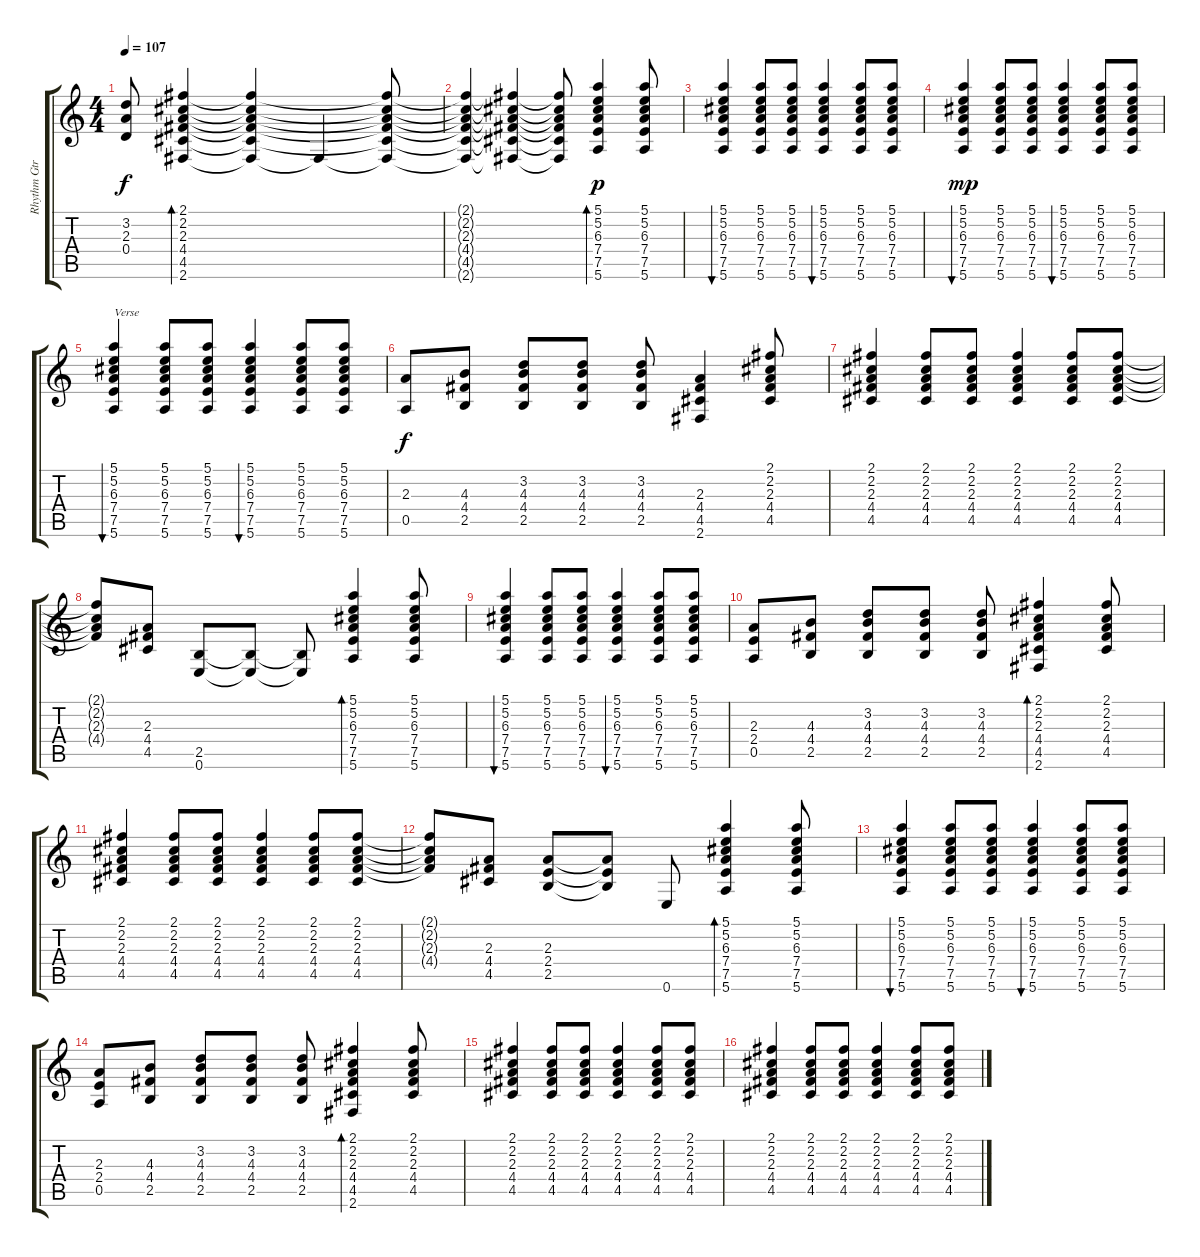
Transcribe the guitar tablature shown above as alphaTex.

\track ("Rhythm Gtr." "Rhythm Gtr") {instrument acousticguitarsteel}
\staff {score tabs}
\tuning (E4 B3 G3 D3 A2 E2) {hide}
\ts (4 4)
\tempo 107
\clef g2
\ks c
(3.2{t} 2.3{t} 0.4{t}).8{dy f} (2.1 2.2 2.3 4.4 4.5 2.6).4{bd 60} (2.1{t} 2.2{t} 2.3{t} 4.4{t} 4.5{t} 2.6{t}).4 2.6{t}.4 (2.1{t} 2.2{t} 2.3{t} 4.4{t} 4.5{t} 2.6{t}).8 |
(2.1{t} 2.2{t} 2.3{t} 4.4{t} 4.5{t} 2.6{t}).4 (2.1{t} 2.2{t} 2.3{t} 4.4{t} 4.5{t} 2.6{t}).4 (2.1{t} 2.2{t} 2.3{t} 4.4{t} 4.5{t} 2.6{t}).8 (5.1 5.2 6.3 7.4 7.5 5.6).4{bd 120 dy p} (5.1 5.2 6.3 7.4 7.5 5.6).8 |
(5.1 5.2 6.3 7.4 7.5 5.6).4{bu 30} (5.1 5.2 6.3 7.4 7.5 5.6).8 (5.1 5.2 6.3 7.4 7.5 5.6).8 (5.1 5.2 6.3 7.4 7.5 5.6).4{bu 30} (5.1 5.2 6.3 7.4 7.5 5.6).8 (5.1 5.2 6.3 7.4 7.5 5.6).8 |
(5.1 5.2 6.3 7.4 7.5 5.6).4{bu 30 dy mp} (5.1 5.2 6.3 7.4 7.5 5.6).8 (5.1 5.2 6.3 7.4 7.5 5.6).8 (5.1 5.2 6.3 7.4 7.5 5.6).4{bu 30} (5.1 5.2 6.3 7.4 7.5 5.6).8 (5.1 5.2 6.3 7.4 7.5 5.6).8 |
(5.1 5.2 6.3 7.4 7.5 5.6).4{bu 30 txt "Verse"} (5.1 5.2 6.3 7.4 7.5 5.6).8 (5.1 5.2 6.3 7.4 7.5 5.6).8 (5.1 5.2 6.3 7.4 7.5 5.6).4{bu 30} (5.1 5.2 6.3 7.4 7.5 5.6).8 (5.1 5.2 6.3 7.4 7.5 5.6).8 |
(2.3 0.5).8{dy f} (4.3 4.4 2.5).8 (3.2 4.3 4.4 2.5).8 (3.2 4.3 4.4 2.5).8 (3.2 4.3 4.4 2.5).8 (2.3 4.4 4.5 2.6).4 (2.1 2.2 2.3 4.4 4.5).8 |
(2.1 2.2 2.3 4.4 4.5).4 (2.1 2.2 2.3 4.4 4.5).8 (2.1 2.2 2.3 4.4 4.5).8 (2.1 2.2 2.3 4.4 4.5).4 (2.1 2.2 2.3 4.4 4.5).8 (2.1 2.2 2.3 4.4 4.5).8 |
(2.1{t} 2.2{t} 2.3{t} 4.4{t}).8 (2.3 4.4 4.5).8 (2.5 0.6).8 (2.5{t} 0.6{t}).8 (2.5{t} 0.6{t}).8 (5.1 5.2 6.3 7.4 7.5 5.6).4{bd 60} (5.1 5.2 6.3 7.4 7.5 5.6).8 |
(5.1 5.2 6.3 7.4 7.5 5.6).4{bu 60} (5.1 5.2 6.3 7.4 7.5 5.6).8 (5.1 5.2 6.3 7.4 7.5 5.6).8 (5.1 5.2 6.3 7.4 7.5 5.6).4{bu 60} (5.1 5.2 6.3 7.4 7.5 5.6).8 (5.1 5.2 6.3 7.4 7.5 5.6).8 |
(2.3 2.4 0.5).8 (4.3 4.4 2.5).8 (3.2 4.3 4.4 2.5).8 (3.2 4.3 4.4 2.5).8 (3.2 4.3 4.4 2.5).8 (2.1 2.2 2.3 4.4 4.5 2.6).4{bd 30} (2.1 2.2 2.3 4.4 4.5).8 |
(2.1 2.2 2.3 4.4 4.5).4 (2.1 2.2 2.3 4.4 4.5).8 (2.1 2.2 2.3 4.4 4.5).8 (2.1 2.2 2.3 4.4 4.5).4 (2.1 2.2 2.3 4.4 4.5).8 (2.1 2.2 2.3 4.4 4.5).8 |
(2.1{t} 2.2{t} 2.3{t} 4.4{t}).8 (2.3 4.4 4.5).8 (2.3 2.4 2.5).8 (2.3{t} 2.4{t} 2.5{t}).8 0.6.8 (5.1 5.2 6.3 7.4 7.5 5.6).4{bd 60} (5.1 5.2 6.3 7.4 7.5 5.6).8 |
(5.1 5.2 6.3 7.4 7.5 5.6).4{bu 60} (5.1 5.2 6.3 7.4 7.5 5.6).8 (5.1 5.2 6.3 7.4 7.5 5.6).8 (5.1 5.2 6.3 7.4 7.5 5.6).4{bu 60} (5.1 5.2 6.3 7.4 7.5 5.6).8 (5.1 5.2 6.3 7.4 7.5 5.6).8 |
(2.3 2.4 0.5).8 (4.3 4.4 2.5).8 (3.2 4.3 4.4 2.5).8 (3.2 4.3 4.4 2.5).8 (3.2 4.3 4.4 2.5).8 (2.1 2.2 2.3 4.4 4.5 2.6).4{bd 30} (2.1 2.2 2.3 4.4 4.5).8 |
(2.1 2.2 2.3 4.4 4.5).4 (2.1 2.2 2.3 4.4 4.5).8 (2.1 2.2 2.3 4.4 4.5).8 (2.1 2.2 2.3 4.4 4.5).4 (2.1 2.2 2.3 4.4 4.5).8 (2.1 2.2 2.3 4.4 4.5).8 |
(2.1 2.2 2.3 4.4 4.5).4 (2.1 2.2 2.3 4.4 4.5).8 (2.1 2.2 2.3 4.4 4.5).8 (2.1 2.2 2.3 4.4 4.5).4 (2.1 2.2 2.3 4.4 4.5).8 (2.1 2.2 2.3 4.4 4.5).8
